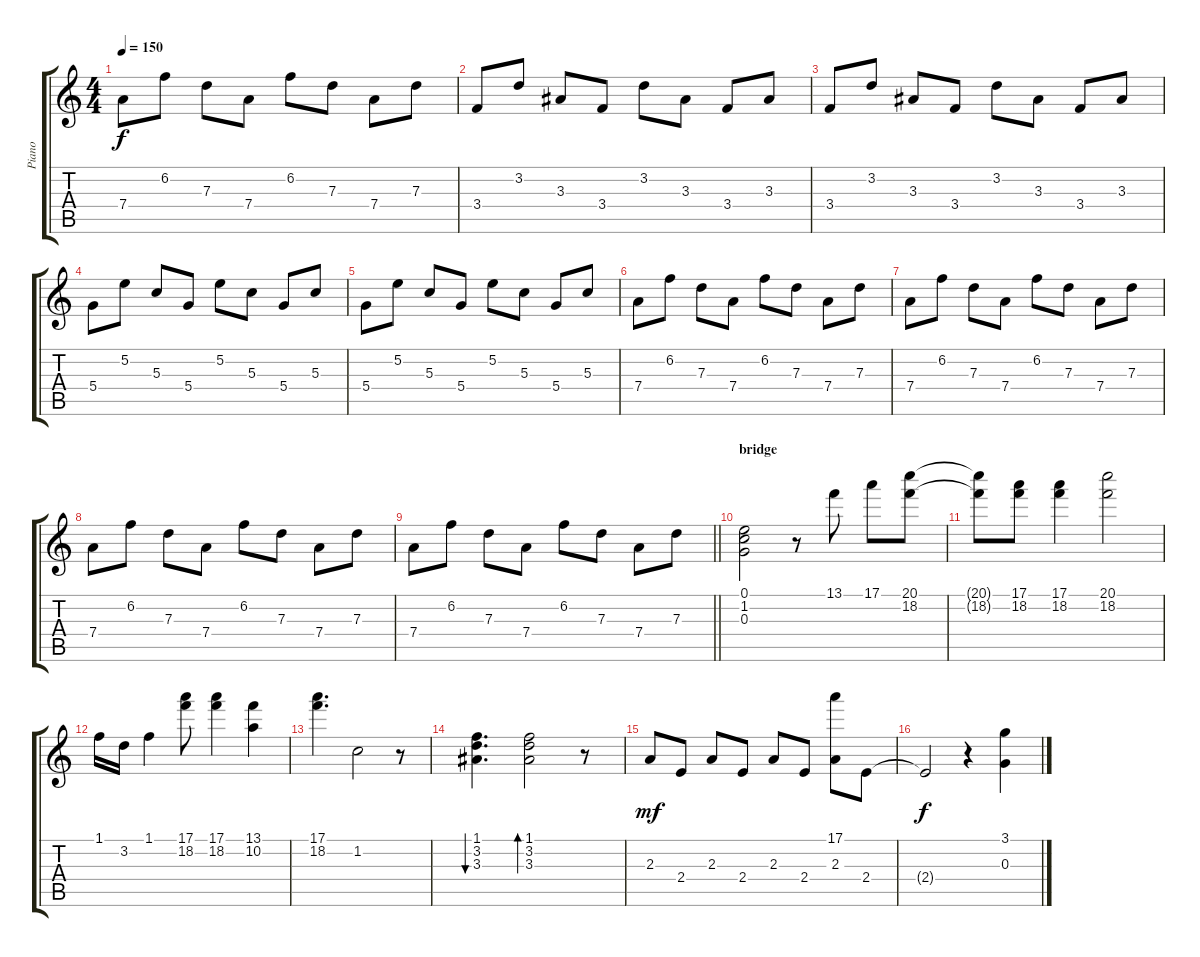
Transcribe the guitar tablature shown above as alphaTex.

\track ("Piano" "Piano") {instrument brightacousticpiano}
\staff {score tabs}
\tuning (E5 B4 G4 D4 A3 E3) {hide}
\ts (4 4)
\tempo 150
\clef g2
\ks c
7.4.8{dy f} 6.2.8 7.3.8 7.4.8 6.2.8 7.3.8 7.4.8 7.3.8 |
3.4.8 3.2.8 3.3.8 3.4.8 3.2.8 3.3.8 3.4.8 3.3.8 |
3.4.8 3.2.8 3.3.8 3.4.8 3.2.8 3.3.8 3.4.8 3.3.8 |
5.4.8 5.2.8 5.3.8 5.4.8 5.2.8 5.3.8 5.4.8 5.3.8 |
5.4.8 5.2.8 5.3.8 5.4.8 5.2.8 5.3.8 5.4.8 5.3.8 |
7.4.8 6.2.8 7.3.8 7.4.8 6.2.8 7.3.8 7.4.8 7.3.8 |
7.4.8 6.2.8 7.3.8 7.4.8 6.2.8 7.3.8 7.4.8 7.3.8 |
7.4.8 6.2.8 7.3.8 7.4.8 6.2.8 7.3.8 7.4.8 7.3.8 |
\barLineRight lightlight
7.4.8 6.2.8 7.3.8 7.4.8 6.2.8 7.3.8 7.4.8 7.3.8 |
\section ("" "bridge")
(0.1 1.2 0.3).2 r.8 13.1.8 17.1.8 (20.1 18.2).8 |
(20.1{t} 18.2{t}).8 (17.1 18.2).8 (17.1 18.2).4 (20.1 18.2).2 |
1.1.16 3.2.16 1.1.4 (17.1 18.2).8 (17.1 18.2).4 (13.1 10.2).4 |
(17.1 18.2).4{d} 1.2.2 r.8 |
(1.1 3.2 3.3).4{d bu 480} (1.1 3.2 3.3).2{bd 480} r.8 |
2.3.8{dy mf} 2.4.8 2.3.8 2.4.8 2.3.8 2.4.8 (17.1 2.3).8 2.4.8 |
2.4{t}.2{dy f} r.4 (3.1 0.3).4
